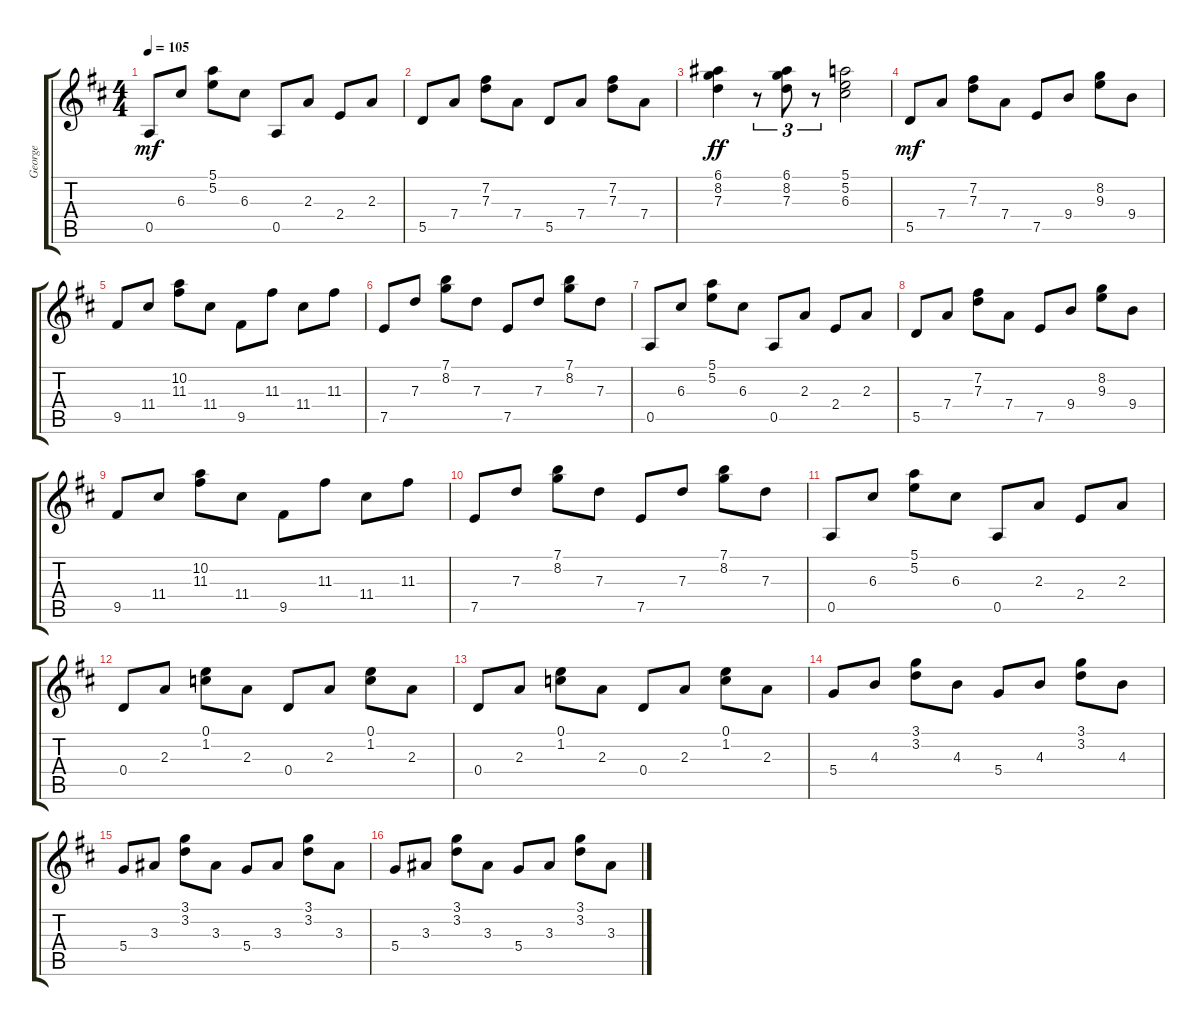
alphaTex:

\track ("George" "George") {instrument electricguitarjazz}
\staff {score tabs}
\tuning (E4 B3 G3 D3 A2 E2) {hide}
\ts (4 4)
\tempo 105
\clef g2
\ks d
0.5.8{dy mf} 6.3.8 (5.1 5.2).8 6.3.8 0.5.8 2.3.8 2.4.8 2.3.8 |
5.5.8 7.4.8 (7.2 7.3).8 7.4.8 5.5.8 7.4.8 (7.2 7.3).8 7.4.8 |
(6.1 8.2 7.3).4{dy ff} r.8{tu (3 2)} (6.1 8.2 7.3).8{tu (3 2)} r.8{tu (3 2)} (5.1 5.2 6.3).2 |
5.5.8{dy mf} 7.4.8 (7.2 7.3).8 7.4.8 7.5.8 9.4.8 (8.2 9.3).8 9.4.8 |
9.5.8 11.4.8 (10.2 11.3).8 11.4.8 9.5.8 11.3.8 11.4.8 11.3.8 |
7.5.8 7.3.8 (7.1 8.2).8 7.3.8 7.5.8 7.3.8 (7.1 8.2).8 7.3.8 |
0.5.8 6.3.8 (5.1 5.2).8 6.3.8 0.5.8 2.3.8 2.4.8 2.3.8 |
5.5.8 7.4.8 (7.2 7.3).8 7.4.8 7.5.8 9.4.8 (8.2 9.3).8 9.4.8 |
9.5.8 11.4.8 (10.2 11.3).8 11.4.8 9.5.8 11.3.8 11.4.8 11.3.8 |
7.5.8 7.3.8 (7.1 8.2).8 7.3.8 7.5.8 7.3.8 (7.1 8.2).8 7.3.8 |
0.5.8 6.3.8 (5.1 5.2).8 6.3.8 0.5.8 2.3.8 2.4.8 2.3.8 |
0.4.8 2.3.8 (0.1 1.2).8 2.3.8 0.4.8 2.3.8 (0.1 1.2).8 2.3.8 |
0.4.8 2.3.8 (0.1 1.2).8 2.3.8 0.4.8 2.3.8 (0.1 1.2).8 2.3.8 |
5.4.8 4.3.8 (3.1 3.2).8 4.3.8 5.4.8 4.3.8 (3.1 3.2).8 4.3.8 |
5.4.8 3.3.8 (3.1 3.2).8 3.3.8 5.4.8 3.3.8 (3.1 3.2).8 3.3.8 |
5.4.8 3.3.8 (3.1 3.2).8 3.3.8 5.4.8 3.3.8 (3.1 3.2).8 3.3.8
